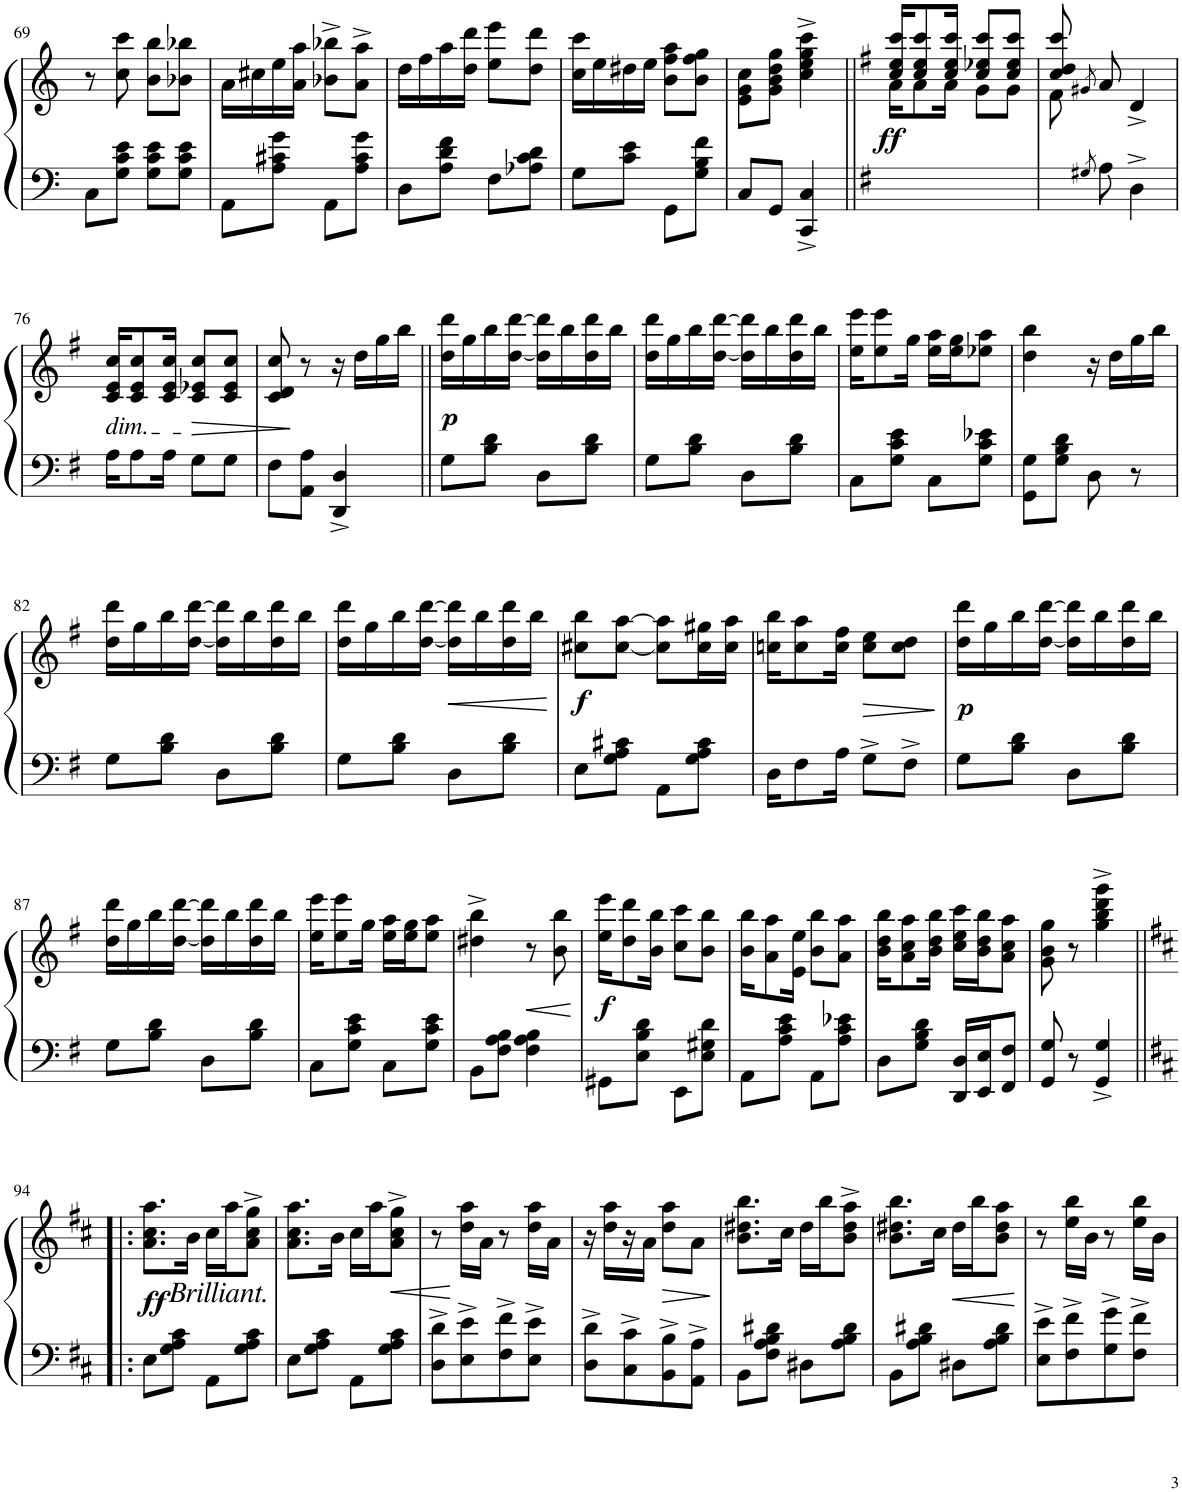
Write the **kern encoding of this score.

**kern	**kern	**dynam
*part1	*part1	*part1
*staff2	*staff1	*staff1/2
*I"Piano	*	*
*I'Pno.	*	*
!!LO:PB:g=z
*clefF4	*clefG2	*
*k[]	*k[]	*
*M2/4	*M2/4	*
=69	=69	=69
8C\L	8r	.
8G\ 8c\ 8e\J	8cc\ 8ccc\	.
8G\ 8c\ 8e\L	8b\ 8bb\L	.
8G\ 8c\ 8e\J	8b-X\ 8bb-X\J	.
=70	=70	=70
8AA\L	16a\LL	.
.	16cc#X\	.
8A\ 8c#X\ 8g\J	16ee\	.
.	16a\ 16aa\JJ	.
8AA\L	8b-X\^> 8bb-X\^>L	.
8A\ 8c#\ 8g\J	8a\^> 8aa\^>J	.
=71	=71	=71
8D\L	16dd\LL	.
.	16ff\	.
8A\ 8d\ 8f\J	16aa\	.
.	16dd\ 16ddd\JJ	.
8F\L	8ee\ 8eee\L	.
8A-X\ 8c\ 8d\J	8dd\ 8ddd\J	.
=72	=72	=72
8G\L	16cc\ 16ccc\LL	.
.	16ee\	.
8c\ 8e\J	16dd#X\	.
.	16ee\JJ	.
8GG\L	8b\ 8ff\ 8aa\L	.
8G\ 8B\ 8f\J	8b\ 8ff\ 8gg\J	.
=73	=73	=73
8C/L	8e\ 8g\ 8cc\L	.
8GG/J	8g\ 8b\ 8dd\ 8gg\J	.
4CC/^< 4C/^<	4cc\^> 4ee\^> 4gg\^> 4ccc\^>	.
=74||	=74||	=74||
*k[f#]	*k[f#]	*
*	*^	*
!	!	!	!LO:DY:b
2ryy	16cc/ 16ee/ 16ccc/KL	16a\KL	ff
.	8cc/ 8ee/ 8ccc/	8a\	.
.	16cc/ 16ee/ 16ccc/Jk	16a\Jk	.
.	8cc/ 8ee-X/ 8ccc/L	8g\L	.
.	8cc/ 8ee-/ 8ccc/J	8g\J	.
=75	=75	=75	=75
8ryy	8cc/ 8dd/ 8ccc/	8f#\	.
8qG#X/	8qg#X/	.	.
8A\	8a/	4.ryy	.
4D^>\	4d^</	.	.
*	*v	*v	*
!!LO:LB:g=z
=76	=76	=76
!	!LO:TX:b:i:t=dim.	!
16A\KL	16c/ 16e/ 16cc/KL	.
8A\	8c/ 8e/ 8cc/	.
16A\Jk	16c/ 16e/ 16cc/Jk	.
!	!	!LO:HP:b
8G\L	8c/ 8e-X/ 8cc/L	>
8G\J	8c/ 8e-/ 8cc/J	.
=77	=77	=77
8F#\L	8c/ 8d/ 8cc/	.
8AA\ 8A\J	8r	]
4DD/^< 4D/^<	16r	.
.	16dd\LL	.
.	16gg\	.
.	16bb\JJ	.
=78||	=78||	=78||
!	!	!LO:DY:b
8G\L	16dd\ 16ddd\LL	p
.	16gg\	.
8B\ 8d\J	16bb\	.
.	[16dd\ [16ddd\JJ	.
8D\L	16dd\] 16ddd\]LL	.
.	16bb\	.
8B\ 8d\J	16dd\ 16ddd\	.
.	16bb\JJ	.
=79	=79	=79
8G\L	16dd\ 16ddd\LL	.
.	16gg\	.
8B\ 8d\J	16bb\	.
.	[16dd\ [16ddd\JJ	.
8D\L	16dd\] 16ddd\]LL	.
.	16bb\	.
8B\ 8d\J	16dd\ 16ddd\	.
.	16bb\JJ	.
=80	=80	=80
8C\L	16ee\ 16eee\KL	.
.	8ee\ 8eee\	.
8G\ 8c\ 8e\J	.	.
.	16gg\Jk	.
8C\L	16ee\ 16aa\LL	.
.	16ee\ 16gg\J	.
8G\ 8c\ 8e-X\J	8ee-X\ 8aa\J	.
=81	=81	=81
8GG\ 8G\L	4dd\ 4bb\	.
8G\ 8B\ 8d\J	.	.
8D\	16r	.
.	16dd\LL	.
8r	16gg\	.
.	16bb\JJ	.
!!LO:LB:g=z
=82	=82	=82
8G\L	16dd\ 16ddd\LL	.
.	16gg\	.
8B\ 8d\J	16bb\	.
.	[16dd\ [16ddd\JJ	.
8D\L	16dd\] 16ddd\]LL	.
.	16bb\	.
8B\ 8d\J	16dd\ 16ddd\	.
.	16bb\JJ	.
=83	=83	=83
8G\L	16dd\ 16ddd\LL	.
.	16gg\	.
8B\ 8d\J	16bb\	.
.	[16dd\ [16ddd\JJ	.
!	!	!LO:HP:b
8D\L	16dd\] 16ddd\]LL	<
.	16bb\	.
8B\ 8d\J	16dd\ 16ddd\	.
.	16bb\JJ	.
.	.	[
=84	=84	=84
!	!	!LO:DY:b
8E\L	8cc#X\ 8bb\L	f
8G\ 8A\ 8c#X\J	[8cc#\ [8aa\J	.
8AA\L	8cc#\] 8aa\]L	.
8G\ 8A\ 8c#\J	16cc#\ 16gg#X\L	.
.	16cc#\ 16aa\JJ	.
=85	=85	=85
16D\KL	16ccn\ 16bb\KL	.
8F#\	8cc\ 8aa\	.
16A\Jk	16cc\ 16ff#\Jk	.
!	!	!LO:HP:b
8G^>\L	8cc\ 8ee\L	>
8F#^>\J	8cc\ 8dd\J	.
.	.	]
=86	=86	=86
!	!	!LO:DY:b
8G\L	16dd\ 16ddd\LL	p
.	16gg\	.
8B\ 8d\J	16bb\	.
.	[16dd\ [16ddd\JJ	.
8D\L	16dd\] 16ddd\]LL	.
.	16bb\	.
8B\ 8d\J	16dd\ 16ddd\	.
.	16bb\JJ	.
!!LO:LB:g=z
=87	=87	=87
8G\L	16dd\ 16ddd\LL	.
.	16gg\	.
8B\ 8d\J	16bb\	.
.	[16dd\ [16ddd\JJ	.
8D\L	16dd\] 16ddd\]LL	.
.	16bb\	.
8B\ 8d\J	16dd\ 16ddd\	.
.	16bb\JJ	.
=88	=88	=88
8C\L	16ee\ 16eee\KL	.
.	8ee\ 8eee\	.
8G\ 8c\ 8e\J	.	.
.	16gg\Jk	.
8C\L	16ee\ 16aa\LL	.
.	16ee\ 16gg\J	.
8G\ 8c\ 8e\J	8ee\ 8aa\J	.
=89	=89	=89
8BB\L	4dd#X\^> 4bb\^>	.
8F#\ 8A\ 8B\J	.	.
!	!	!LO:HP:b
4F#\ 4A\ 4B\	8r	<
.	8b\ 8bb\	.
.	.	[
=90	=90	=90
!	!	!LO:DY:b
8GG#X\L	16ee\ 16eee\KL	f
.	8dd\ 8ddd\	.
8E\ 8B\ 8d\J	.	.
.	16b\ 16bb\Jk	.
8EE\L	8cc\ 8ccc\L	.
8E\ 8G#X\ 8d\J	8b\ 8bb\J	.
=91	=91	=91
8AA\L	16b\ 16bb\KL	.
.	8a\ 8aa\	.
8A\ 8c\ 8e\J	.	.
.	16e\ 16ee\Jk	.
8AA\L	8b\ 8bb\L	.
8A\ 8c\ 8e-X\J	8a\ 8aa\J	.
=92	=92	=92
8D\L	16b\ 16dd\ 16bb\KL	.
.	8a\ 8cc\ 8aa\	.
8G\ 8B\ 8d\J	.	.
.	16b\ 16dd\ 16bb\Jk	.
16DD/ 16D/LL	16cc\ 16ee\ 16ccc\LL	.
16EE/ 16E/J	16b\ 16dd\ 16bb\J	.
8FF#/ 8F#/J	8a\ 8cc\ 8aa\J	.
=93	=93	=93
8GG/ 8G/	8g\ 8b\ 8gg\	.
8r	8r	.
4GG/^< 4G/^<	4gg\^ 4bb\^ 4ddd\^ 4ggg\^	.
!!LO:LB:g=z
=94!|:	=94!|:	=94!|:
*k[f#c#]	*k[f#c#]	*
!	!LO:TX:b:i:t=Brilliant.	!
!	!	!LO:DY:b
8E\L	8.a\ 8.cc#\ 8.aa\L	ff
8G\ 8A\ 8c#\J	.	.
.	16b\Jk	.
8AA\L	16cc#\LL	.
.	16aa\J	.
8G\ 8A\ 8c#\J	8a\^> 8cc#\^> 8gg\^>J	.
=95	=95	=95
8E\L	8.a\ 8.cc#\ 8.aa\L	.
8G\ 8A\ 8c#\J	.	.
.	16b\Jk	.
8AA\L	16cc#\LL	.
.	16aa\J	.
!	!	!LO:HP:b
8G\ 8A\ 8c#\J	8a\^> 8cc#\^> 8gg\^>J	<
=96	=96	=96
8D\^> 8d\^>L	8r	.
8E\^> 8e\^>	16dd\ 16aa\LL	[
.	16a\JJ	.
8F#\^> 8f#\^>	8r	.
8E\^> 8e\^>J	16dd\ 16aa\LL	.
.	16a\JJ	.
=97	=97	=97
8D\^> 8d\^>L	16r	.
.	16dd\ 16aa\LL	.
8C#\^> 8c#\^>	16r	.
.	16a\JJ	.
!	!	!LO:HP:b
8BB\^> 8B\^>	8dd\ 8aa\L	>
8AA\^> 8A\^>J	8a\J	.
.	.	]
=98	=98	=98
8BB\L	8.b\ 8.dd#X\ 8.bb\L	.
8F#\ 8A\ 8B\ 8d#X\J	.	.
.	16cc#\Jk	.
8D#X\L	16dd#\LL	.
.	16bb\J	.
8A\ 8B\ 8d#\J	8b\^> 8dd#\^> 8aa\^>J	.
=99	=99	=99
8BB\L	8.b\ 8.dd#X\ 8.bb\L	.
8A\ 8B\ 8d#X\J	.	.
.	16cc#\Jk	.
!	!	!LO:HP:b
8D#X\L	16dd#\LL	<
.	16bb\J	.
8A\ 8B\ 8d#\J	8b\ 8dd#\ 8aa\J	.
.	.	[
=100	=100	=100
8E\^> 8e\^>L	8r	.
8F#\^> 8f#\^>	16ee\ 16bb\LL	.
.	16b\JJ	.
8G\^> 8g\^>	8r	.
8F#\^> 8f#\^>J	16ee\ 16bb\LL	.
.	16b\JJ	.
=	=	=
*-	*-	*-
